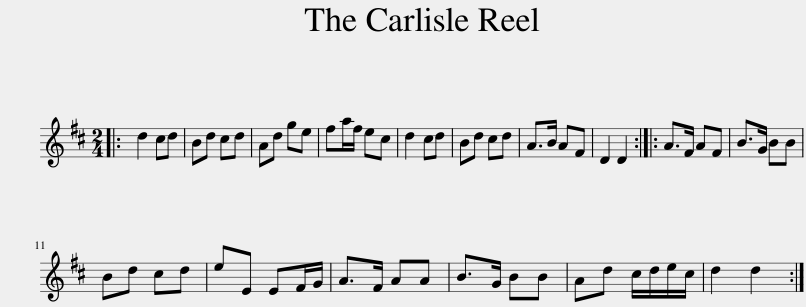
X:1
L:1/8
M:2/4
I:linebreak $
K:D
V:1 treble
V:1
|: d2 cd | Bd cd | Ad ge | fa/f/ ec | d2 cd | %5
 Bd cd | A>B AF | D2 D2 :: A>F AF | B>G BB |$ %10
 Bd cd | eE EF/G/ | A>F AA | B>G BB | Ad c/d/e/c/ | %15
 d2 d2 :| %16
